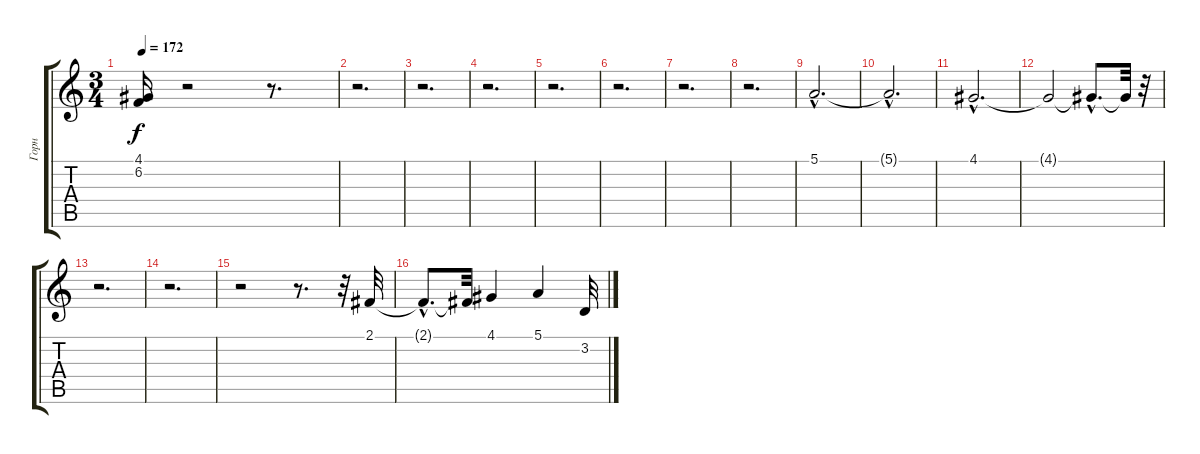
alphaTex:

\track ("Горн" "Горн") {instrument frenchhorn}
\staff {score tabs}
\tuning (E4 B3 G3 D3 A2 E2) {hide}
\ts (3 4)
\tempo 172
\clef g2
\ks c
(4.1{t} 6.2{t}).16{dy f} r.2 r.8{d} |
r.2{d} |
r.2{d} |
r.2{d} |
r.2{d} |
r.2{d} |
r.2{d} |
r.2{d} |
5.1{hac}.2{d} |
5.1{hac t}.2{d} |
4.1{hac}.2{d} |
4.1{t}.2 4.1{hac t}.8{d} 4.1{t}.32 r.32 |
r.2{d} |
r.2{d} |
r.2 r.8{d} r.32 2.1.32 |
2.1{hac t}.8{d} 2.1{t}.32 4.1.4 5.1.4 3.2.32
